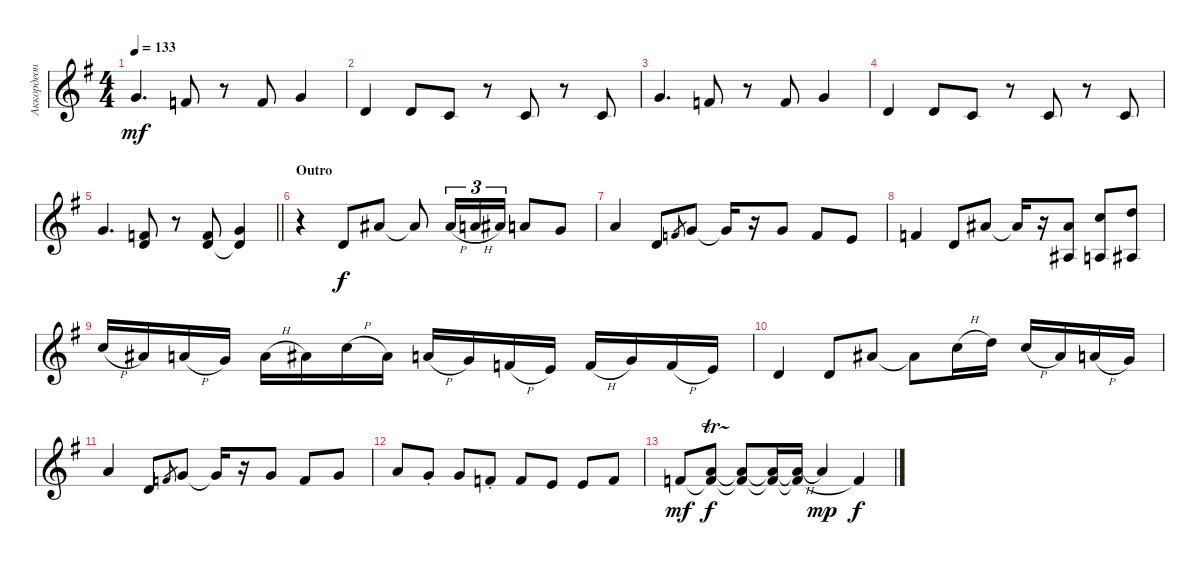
\track ("Аккордеон" "Аккордеон") {instrument accordion}
\staff {score}
\tuning (E4 B3 G3 D3 A2 D2) {hide}
\ts (4 4)
\tempo 133
\clef g2
\ks eminor
3.1.4{d dy mf} 6.2.8 r.8 6.2.8 3.1.4 |
3.2.4 3.2.8 5.3.8 r.8 5.3.8 r.8 5.3.8 |
3.1.4{d} 6.2.8 r.8 6.2.8 3.1.4 |
3.2.4 3.2.8 5.3.8 r.8 5.3.8 r.8 5.3.8 |
\barLineRight lightlight
3.1.4{d} (1.1 3.2).8 r.8 (1.1 3.2).8 (3.1 3.2{t}).4 |
\section ("" "Outro")
r.4{volume 16} 3.2.8{dy f} 6.1.8 6.1{t}.8 6.1{h}.16{tu (3 2)} 5.1{h}.16{tu (3 2)} 6.1.16{tu (3 2)} 5.1.8 3.1.8 |
5.1.4 3.2.8 1.1.8{gr} 3.1.8 3.1{t}.16 r.16 3.1.8 6.2.8 5.2.8 |
6.2.4 3.2.8 6.1.8 6.1{t}.16 r.16 (6.1 3.3).8 (8.1 2.3).8 (10.1 3.3).8 |
8.1{h}.16 6.1.16 5.1{h}.16 3.1.16 5.1{h}.16 6.1.16 8.1{h}.16 6.1.16 5.1{h}.16 3.1.16 1.1{h}.16 0.1.16 1.1{h}.16 3.1.16 1.1{h}.16 0.1.16 |
3.2.4 3.2.8 6.1.8 6.1{t}.8 8.1{h}.16 10.1.16 8.1{h}.16 6.1.16 5.1{h}.16 3.1.16 |
5.1.4 3.2.8 1.1.8{gr} 3.1.8 3.1{t}.16 r.16 3.1.8 6.2.8 3.1.8 |
5.1.8 8.2{st}.8 3.1.8 6.2{st}.8 1.1.8 5.2.8 0.1.8 1.1.8 |
6.2.8{dy mf} (5.1{tr (6 32)} 6.2{t}).8{dy f} (5.1{t} 6.2{t}).8 (5.1{t} 6.2{t}).16 (5.1{h t} 6.2{t}).16 5.1.4{dy mp} 6.2{t}.4{dy f}
